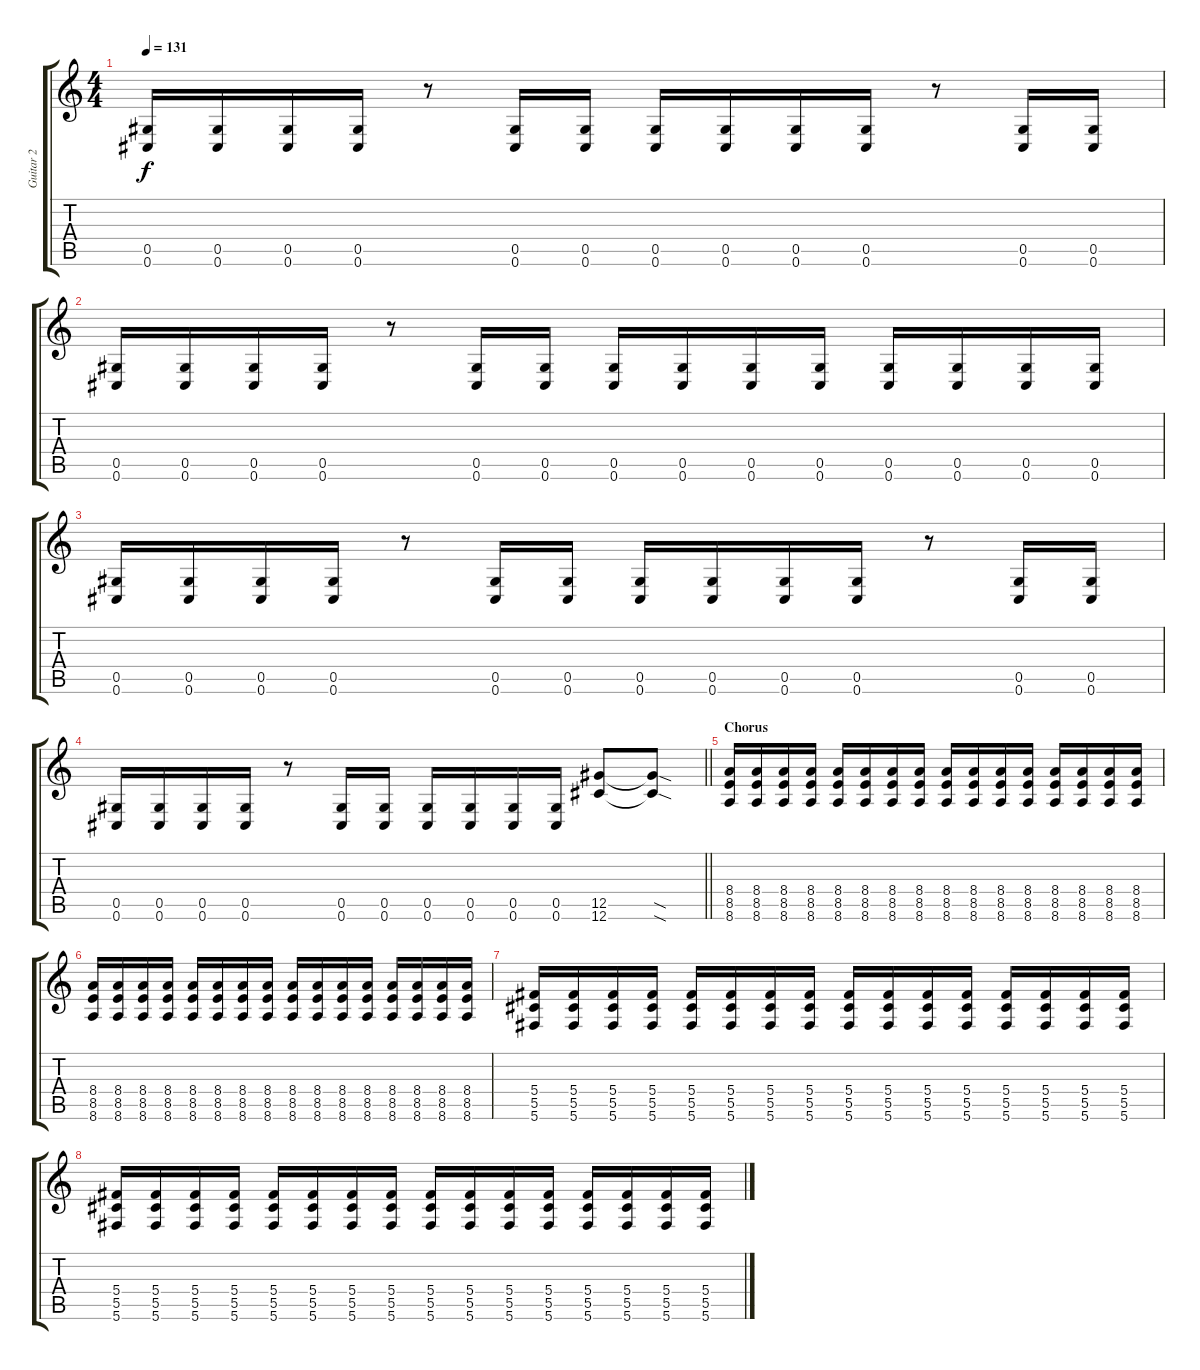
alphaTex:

\track ("Guitar 2" "Guitar 2") {instrument distortionguitar}
\staff {score tabs}
\tuning (Eb4 Bb3 Gb3 Db3 Ab2 Db2) {hide}
\ts (4 4)
\tempo 131
\clef g2
\ks c
(0.5 0.6).16{dy f} (0.5 0.6).16 (0.5 0.6).16 (0.5 0.6).16 r.8 (0.5 0.6).16 (0.5 0.6).16 (0.5 0.6).16 (0.5 0.6).16 (0.5 0.6).16 (0.5 0.6).16 r.8 (0.5 0.6).16 (0.5 0.6).16 |
(0.5 0.6).16 (0.5 0.6).16 (0.5 0.6).16 (0.5 0.6).16 r.8 (0.5 0.6).16 (0.5 0.6).16 (0.5 0.6).16 (0.5 0.6).16 (0.5 0.6).16 (0.5 0.6).16 (0.5 0.6).16 (0.5 0.6).16 (0.5 0.6).16 (0.5 0.6).16 |
(0.5 0.6).16 (0.5 0.6).16 (0.5 0.6).16 (0.5 0.6).16 r.8 (0.5 0.6).16 (0.5 0.6).16 (0.5 0.6).16 (0.5 0.6).16 (0.5 0.6).16 (0.5 0.6).16 r.8 (0.5 0.6).16 (0.5 0.6).16 |
\barLineRight lightlight
(0.5 0.6).16 (0.5 0.6).16 (0.5 0.6).16 (0.5 0.6).16 r.8 (0.5 0.6).16 (0.5 0.6).16 (0.5 0.6).16 (0.5 0.6).16 (0.5 0.6).16 (0.5 0.6).16 (12.5 12.6).8{volume 13} (12.5{sod t} 12.6{sod t}).8 |
\section ("" "Chorus")
(8.4 8.5 8.6).16{balance 1} (8.4 8.5 8.6).16 (8.4 8.5 8.6).16 (8.4 8.5 8.6).16 (8.4 8.5 8.6).16 (8.4 8.5 8.6).16 (8.4 8.5 8.6).16 (8.4 8.5 8.6).16 (8.4 8.5 8.6).16 (8.4 8.5 8.6).16 (8.4 8.5 8.6).16 (8.4 8.5 8.6).16 (8.4 8.5 8.6).16 (8.4 8.5 8.6).16 (8.4 8.5 8.6).16 (8.4 8.5 8.6).16 |
(8.4 8.5 8.6).16 (8.4 8.5 8.6).16 (8.4 8.5 8.6).16 (8.4 8.5 8.6).16 (8.4 8.5 8.6).16 (8.4 8.5 8.6).16 (8.4 8.5 8.6).16 (8.4 8.5 8.6).16 (8.4 8.5 8.6).16 (8.4 8.5 8.6).16 (8.4 8.5 8.6).16 (8.4 8.5 8.6).16 (8.4 8.5 8.6).16 (8.4 8.5 8.6).16 (8.4 8.5 8.6).16 (8.4 8.5 8.6).16 |
(5.4 5.5 5.6).16 (5.4 5.5 5.6).16 (5.4 5.5 5.6).16 (5.4 5.5 5.6).16 (5.4 5.5 5.6).16 (5.4 5.5 5.6).16 (5.4 5.5 5.6).16 (5.4 5.5 5.6).16 (5.4 5.5 5.6).16 (5.4 5.5 5.6).16 (5.4 5.5 5.6).16 (5.4 5.5 5.6).16 (5.4 5.5 5.6).16 (5.4 5.5 5.6).16 (5.4 5.5 5.6).16 (5.4 5.5 5.6).16 |
(5.4 5.5 5.6).16 (5.4 5.5 5.6).16 (5.4 5.5 5.6).16 (5.4 5.5 5.6).16 (5.4 5.5 5.6).16 (5.4 5.5 5.6).16 (5.4 5.5 5.6).16 (5.4 5.5 5.6).16 (5.4 5.5 5.6).16 (5.4 5.5 5.6).16 (5.4 5.5 5.6).16 (5.4 5.5 5.6).16 (5.4 5.5 5.6).16 (5.4 5.5 5.6).16 (5.4 5.5 5.6).16 (5.4 5.5 5.6).16
